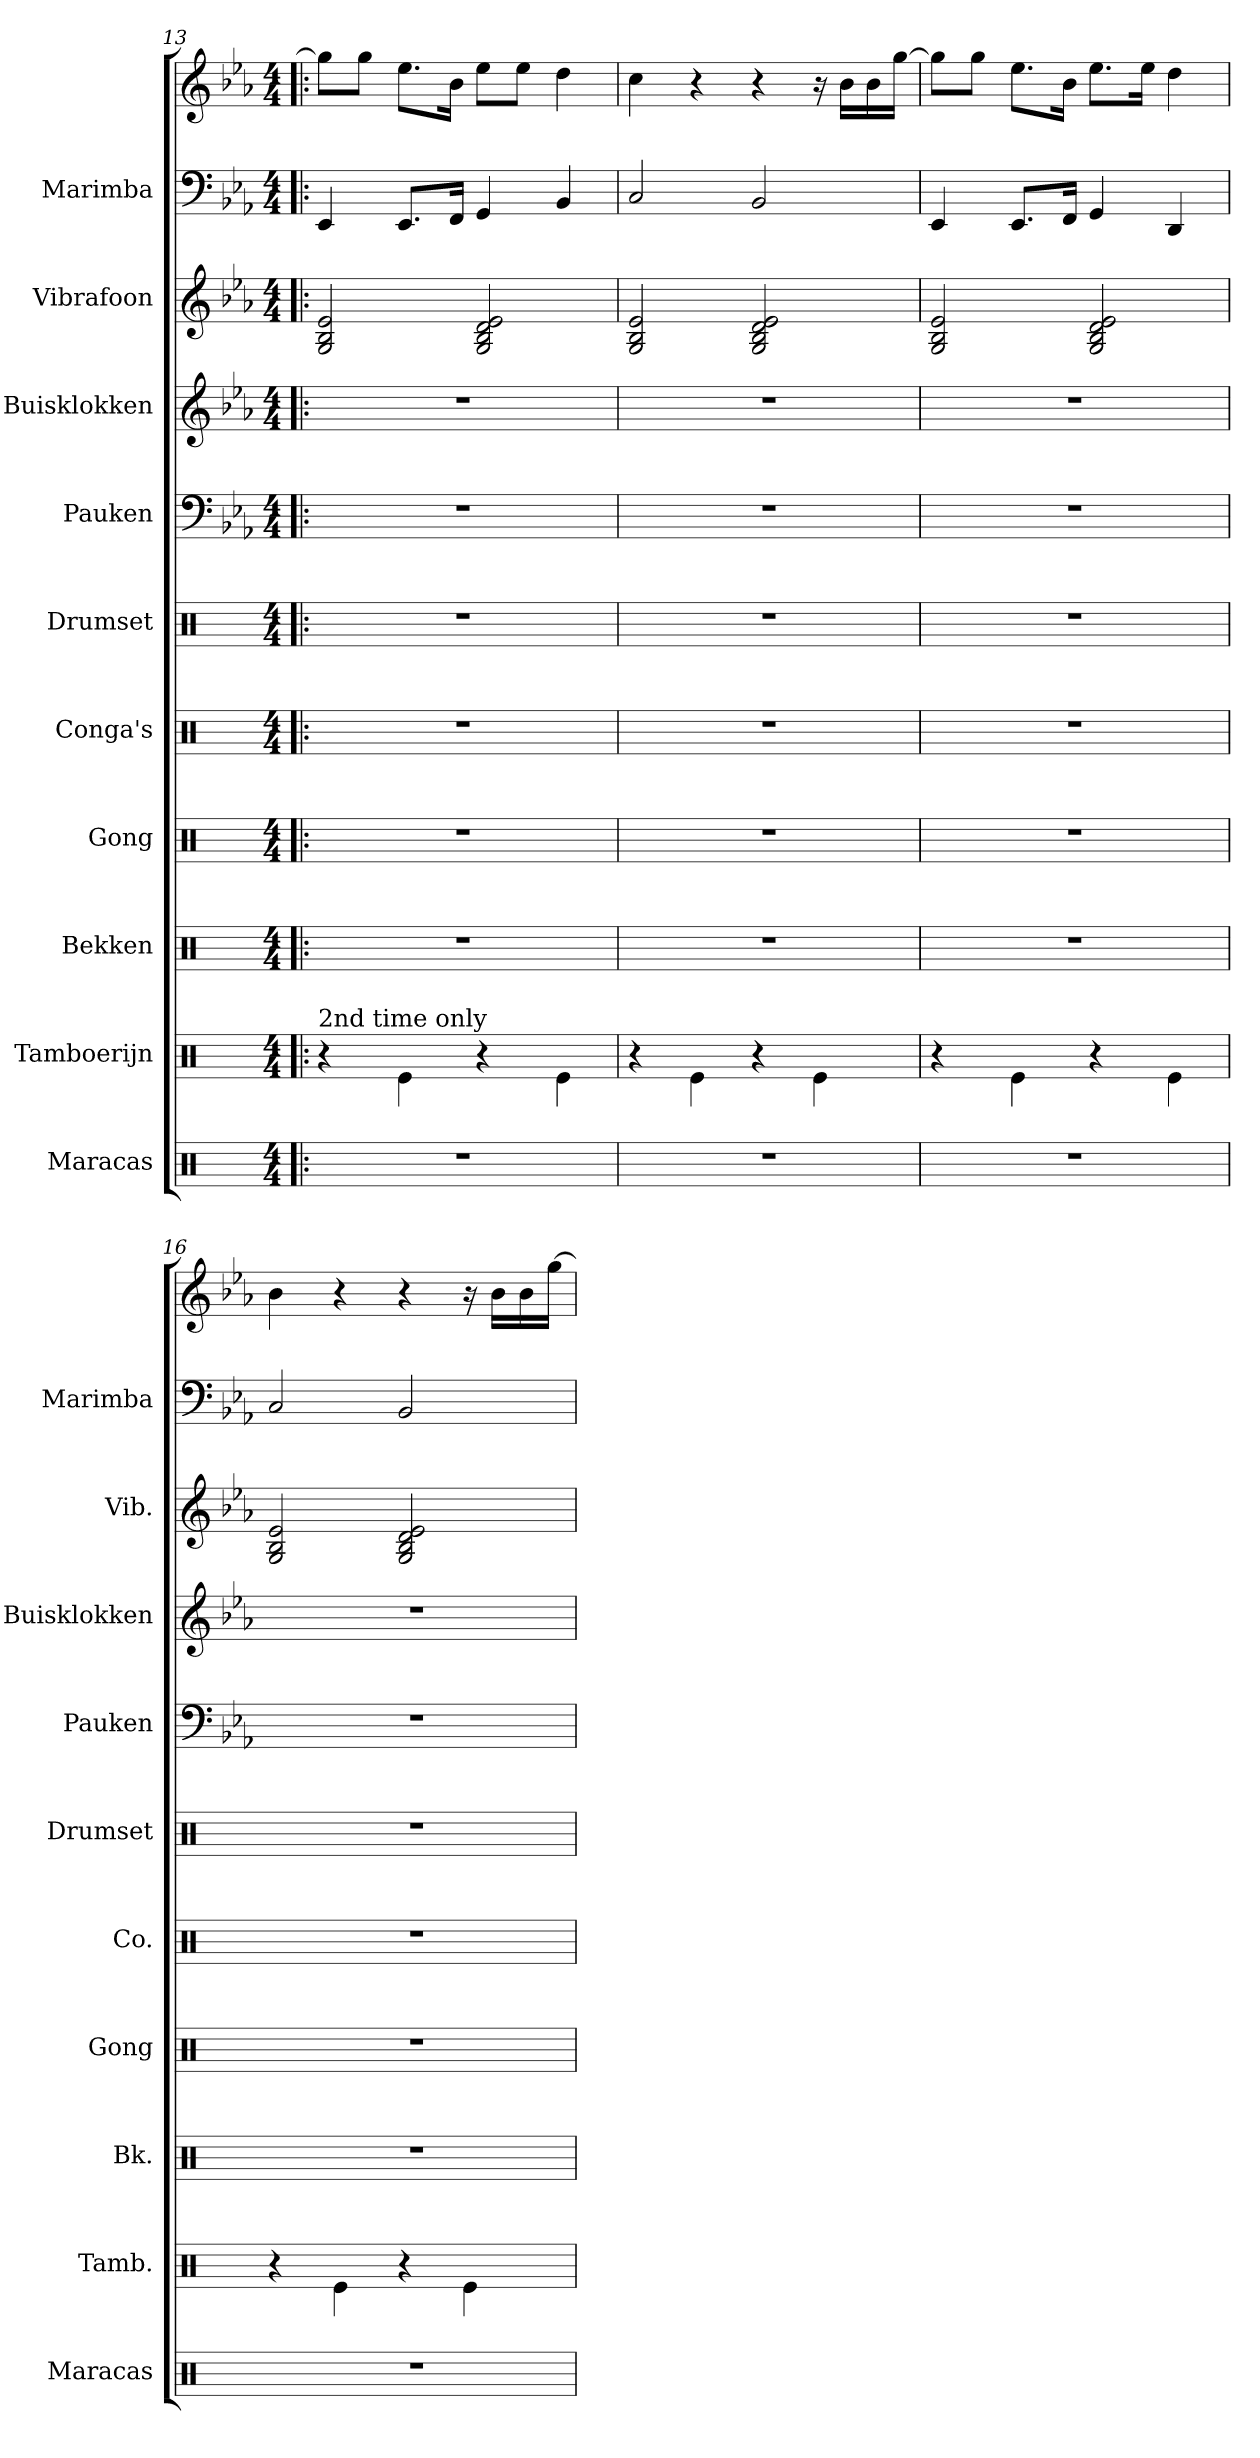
**kern	**kern	**kern	**kern	**kern	**kern	**kern	**kern	**kern	**kern	**kern
*part10	*part9	*part8	*part7	*part6	*part5	*part4	*part3	*part2	*part1	*part1
*staff11	*staff10	*staff9	*staff8	*staff7	*staff6	*staff5	*staff4	*staff3	*staff2	*staff1
*I"Maracas	*I"Tamboerijn	*I"Bekken	*I"Gong	*I"Conga's	*I"Drumset	*I"Pauken	*I"Buisklokken	*I"Vibrafoon	*I"Marimba	*
*I'Maracas	*I'Tamb.	*I'Bk.	*I'Gong	*I'Co.	*I'Drumset	*I'Pauken	*I'Buisklokken	*I'Vib.	*I'Marimba	*
*clefX	*clefX	*clefX	*clefX	*clefX	*clefX	*clefF4	*clefG2	*clefG2	*clefF4	*clefG2
*k[]	*k[]	*k[]	*k[]	*k[]	*k[]	*k[b-e-a-]	*k[b-e-a-]	*k[b-e-a-]	*k[b-e-a-]	*k[b-e-a-]
*M4/4	*M4/4	*M4/4	*M4/4	*M4/4	*M4/4	*M4/4	*M4/4	*M4/4	*M4/4	*M4/4
=13!|:	=13!|:	=13!|:	=13!|:	=13!|:	=13!|:	=13!|:	=13!|:	=13!|:	=13!|:	=13!|:
!	!LO:TX:a:t=2nd time only	!	!	!	!	!	!	!	!	!
1r	4r	1r	1r	1r	1r	1r	1r	2G/ 2B-/ 2e-/	4EE-/	8gg\L]
.	.	.	.	.	.	.	.	.	.	8gg\J
.	4Re\	.	.	.	.	.	.	.	8.EE-/L	8.ee-\L
.	.	.	.	.	.	.	.	.	16FF/Jk	16b-\Jk
.	4r	.	.	.	.	.	.	2G/ 2B-/ 2d/ 2e-/	4GG/	8ee-\L
.	.	.	.	.	.	.	.	.	.	8ee-\J
.	4Re\	.	.	.	.	.	.	.	4BB-/	4dd\
=14	=14	=14	=14	=14	=14	=14	=14	=14	=14	=14
1r	4r	1r	1r	1r	1r	1r	1r	2G/ 2B-/ 2e-/	2C/	4cc\
.	4Re\	.	.	.	.	.	.	.	.	4r
.	4r	.	.	.	.	.	.	2G/ 2B-/ 2d/ 2e-/	2BB-/	4r
.	4Re\	.	.	.	.	.	.	.	.	16r
.	.	.	.	.	.	.	.	.	.	16b-\LL
.	.	.	.	.	.	.	.	.	.	16b-\
.	.	.	.	.	.	.	.	.	.	[16gg\JJ
!!LO:PB:g=z
=15	=15	=15	=15	=15	=15	=15	=15	=15	=15	=15
1r	4r	1r	1r	1r	1r	1r	1r	2G/ 2B-/ 2e-/	4EE-/	8gg\L]
.	.	.	.	.	.	.	.	.	.	8gg\J
.	4Re\	.	.	.	.	.	.	.	8.EE-/L	8.ee-\L
.	.	.	.	.	.	.	.	.	16FF/Jk	16b-\Jk
.	4r	.	.	.	.	.	.	2G/ 2B-/ 2d/ 2e-/	4GG/	8.ee-\L
.	.	.	.	.	.	.	.	.	.	16ee-\Jk
.	4Re\	.	.	.	.	.	.	.	4DD/	4dd\
=16	=16	=16	=16	=16	=16	=16	=16	=16	=16	=16
1r	4r	1r	1r	1r	1r	1r	1r	2G/ 2B-/ 2e-/	2C/	4b-\
.	4Re\	.	.	.	.	.	.	.	.	4r
.	4r	.	.	.	.	.	.	2G/ 2B-/ 2d/ 2e-/	2BB-/	4r
.	4Re\	.	.	.	.	.	.	.	.	16r
.	.	.	.	.	.	.	.	.	.	16b-\LL
.	.	.	.	.	.	.	.	.	.	16b-\
.	.	.	.	.	.	.	.	.	.	[16gg\JJ
=	=	=	=	=	=	=	=	=	=	=
*-	*-	*-	*-	*-	*-	*-	*-	*-	*-	*-
